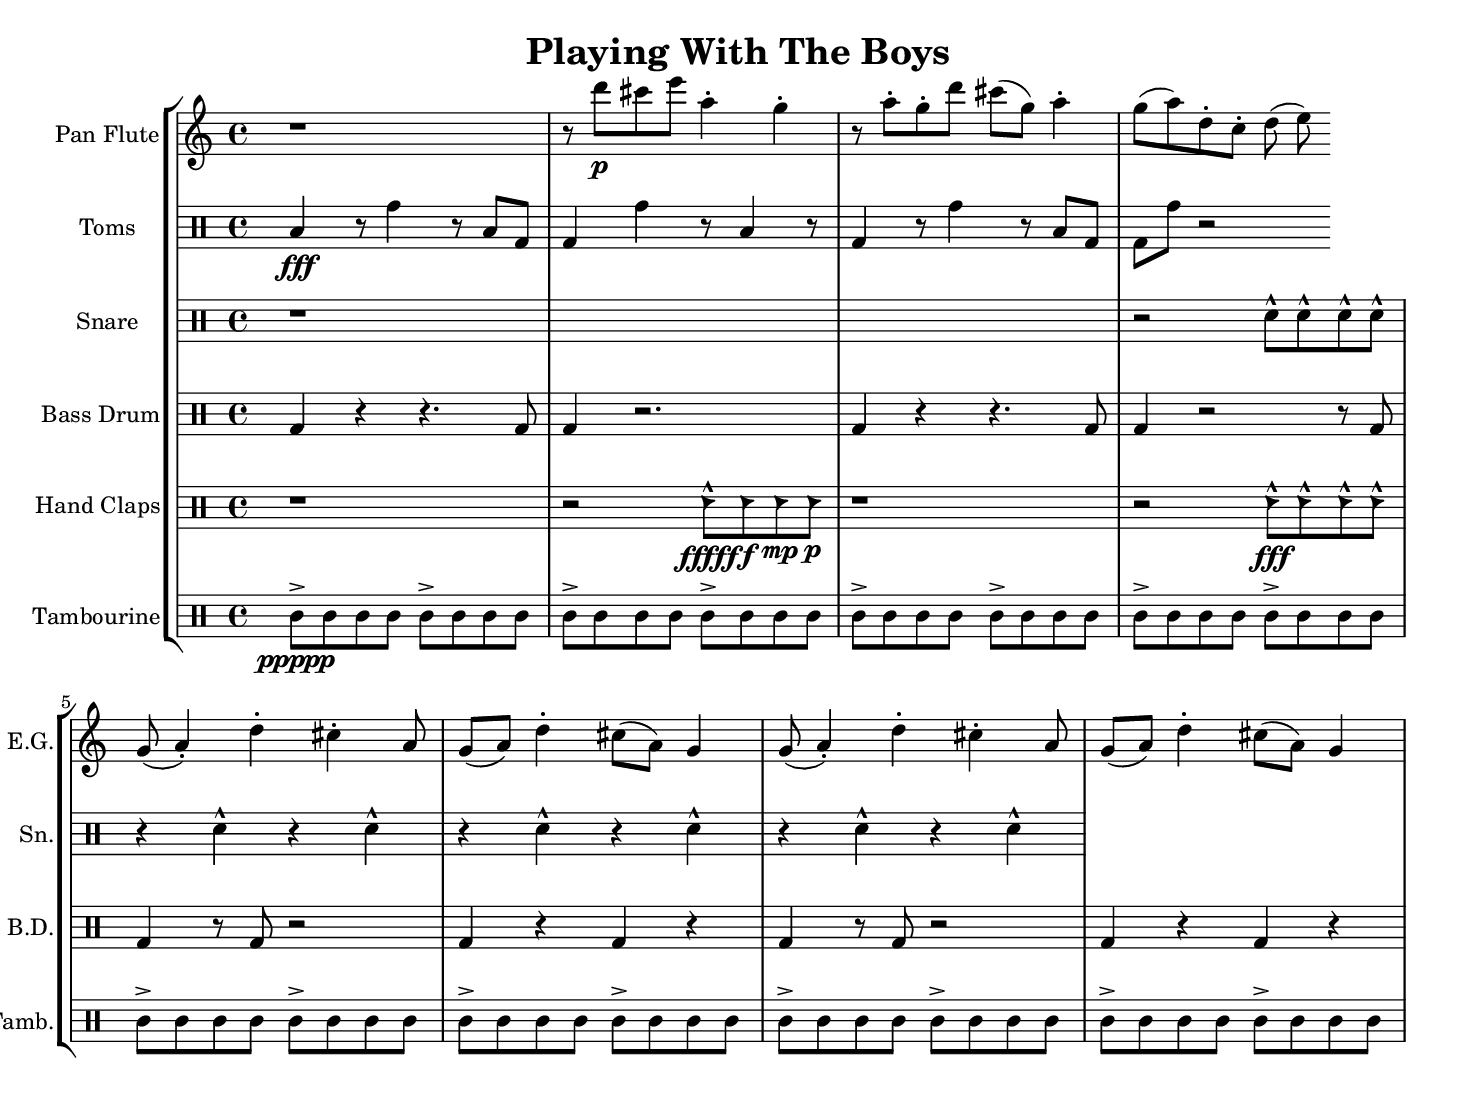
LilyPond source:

\version "2.20.0"  % necessary for upgrading to future LilyPond versions.

#(set-default-paper-size "b4")

\header{
  title = "Playing With The Boys"
}

\score {
  \layout {
    \context {
      \RemoveEmptyStaffContext
      \override VerticalAxisGroup.remove-first = ##t
    }
  }

  \midi {
    \tempo 4 = 140
  }

  \new StaffGroup <<
    \new Staff \with {
      instrumentName = "Pan Flute"
      shortInstrumentName = "Flute"
      midiInstrument = #"pan flute"
    } \relative c''' {
      r1

      r8 d\p cis e a,4-. g-.
      r8 a-. g-. d' cis( g) a4-.
      g8( a) d,-. c-. d( e)
    }

    \new Staff \with {
      instrumentName = "Electric Guitar"
      shortInstrumentName = "E.G."
      midiInstrument = #"overdriven guitar"
    } \relative c'' {
      r1 * 4
      \repeat unfold 2 {
        g8( a4-.) d-. cis4-. a8
        g( a) d4-. cis8( a) g4
      }
    }

    \new DrumStaff \with {
      instrumentName = "Toms"
      midiInstrument = #"melodic tom"
      shortInstrumentName = "Toms"
    } \drummode {
      toml4\fff r8 tomh4 r8 toml8 bd
      bd4 tomh r8 toml4 r8
      bd4 r8 tomh4 r8 toml8 bd
      bd tomh r2
    }

    \new DrumStaff \with {
      instrumentName = "Snare"
      shortInstrumentName = "Sn."
    } \drummode {
      r1 * 3
      r2 sne8-^ sne-^ sne-^ sne-^

      \repeat unfold 3 {
        r4 sne-^ r4 sne-^
      }
    }

    \new DrumStaff \with {
      instrumentName = "Bass Drum"
      shortInstrumentName = "B.D."
      midiInstrument = #35
    } \drummode {
      bd4 r4 r4. bd8
      bd4 r2.
      bd4 r4 r4. bd8
      bd4 r2 r8 bd

      \repeat unfold 2 {
        bd4 r8 bd r2
        bd4 r bd r
      }
    }

    \new DrumStaff \with {
      instrumentName = "Hand Claps"
      shortInstrumentName = "H.C."
    } \drummode {
      r1
      r2 hc8-^\fffff hc\f hc\mp hc\p
      r1
      r2 hc8-^\fff hc8-^ hc8-^ hc8-^
    }

    \new DrumStaff \with {
      instrumentName = "Tambourine"
      shortInstrumentName = "Tamb."
    } \drummode {
      tamb8->\ppppp tamb tamb tamb tamb-> tamb tamb tamb
      \repeat unfold 7 {
        tamb-> tamb tamb tamb tamb-> tamb tamb tamb
      }
    }
  >>
}